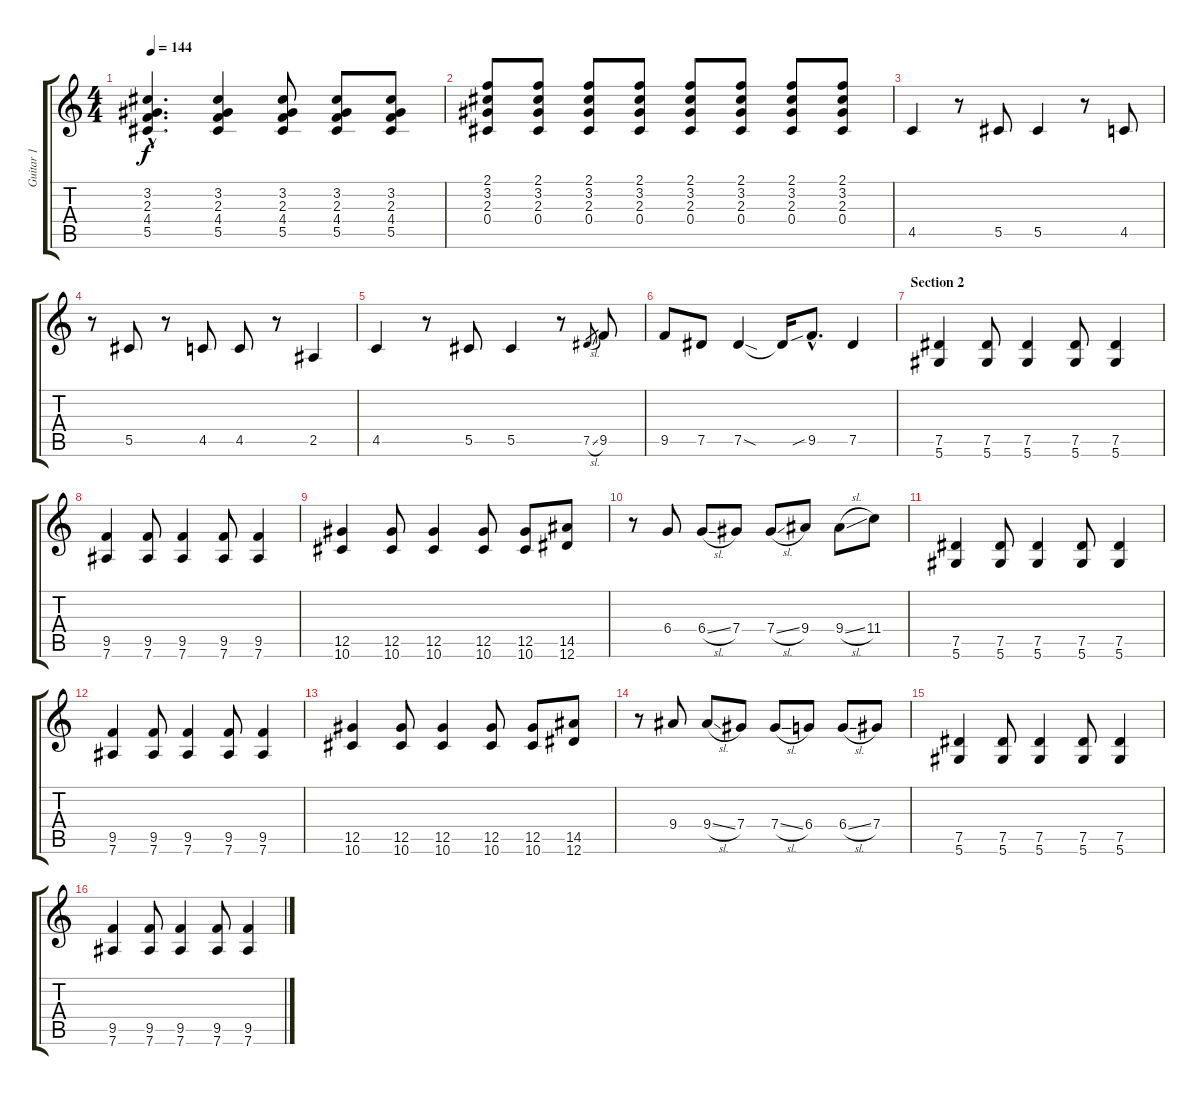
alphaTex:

\track ("Guitar 1" "Guitar 1") {instrument distortionguitar}
\staff {score tabs}
\tuning (Eb4 Bb3 Gb3 Db3 Ab2 Eb2) {hide}
\ts (4 4)
\tempo 144
\clef g2
\ks c
(3.2{hac} 2.3{hac} 4.4{hac} 5.5{hac}).4{d dy f} (3.2 2.3 4.4 5.5).4 (3.2 2.3 4.4 5.5).8 (3.2 2.3 4.4 5.5).8 (3.2 2.3 4.4 5.5).8 |
(2.1 3.2 2.3 0.4).8 (2.1 3.2 2.3 0.4).8 (2.1 3.2 2.3 0.4).8 (2.1 3.2 2.3 0.4).8 (2.1 3.2 2.3 0.4).8 (2.1 3.2 2.3 0.4).8 (2.1 3.2 2.3 0.4).8 (2.1 3.2 2.3 0.4).8 |
4.5.4 r.8 5.5.8 5.5.4 r.8 4.5.8 |
r.8 5.5.8 r.8 4.5.8 4.5.8 r.8 2.5.4 |
4.5.4 r.8 5.5.8 5.5.4 r.8 7.5{sl}.8{gr} 9.5.8 |
9.5.8 7.5.8 7.5{sod}.4 7.5{t}.16 9.5{sib hac}.8{d} 7.5.4 |
\section ("" "Section 2")
(7.5 5.6).4 (7.5 5.6).8 (7.5 5.6).4 (7.5 5.6).8 (7.5 5.6).4 |
(9.5 7.6).4 (9.5 7.6).8 (9.5 7.6).4 (9.5 7.6).8 (9.5 7.6).4 |
(12.5 10.6).4 (12.5 10.6).8 (12.5 10.6).4 (12.5 10.6).8 (12.5 10.6).8 (14.5 12.6).8 |
r.8 6.4.8 6.4{sl}.8 7.4.8 7.4{sl}.8 9.4.8 9.4{sl}.8 11.4.8 |
(7.5 5.6).4 (7.5 5.6).8 (7.5 5.6).4 (7.5 5.6).8 (7.5 5.6).4 |
(9.5 7.6).4 (9.5 7.6).8 (9.5 7.6).4 (9.5 7.6).8 (9.5 7.6).4 |
(12.5 10.6).4 (12.5 10.6).8 (12.5 10.6).4 (12.5 10.6).8 (12.5 10.6).8 (14.5 12.6).8 |
r.8 9.4.8 9.4{sl}.8 7.4.8 7.4{sl}.8 6.4.8 6.4{sl}.8 7.4.8 |
(7.5 5.6).4 (7.5 5.6).8 (7.5 5.6).4 (7.5 5.6).8 (7.5 5.6).4 |
(9.5 7.6).4 (9.5 7.6).8 (9.5 7.6).4 (9.5 7.6).8 (9.5 7.6).4
